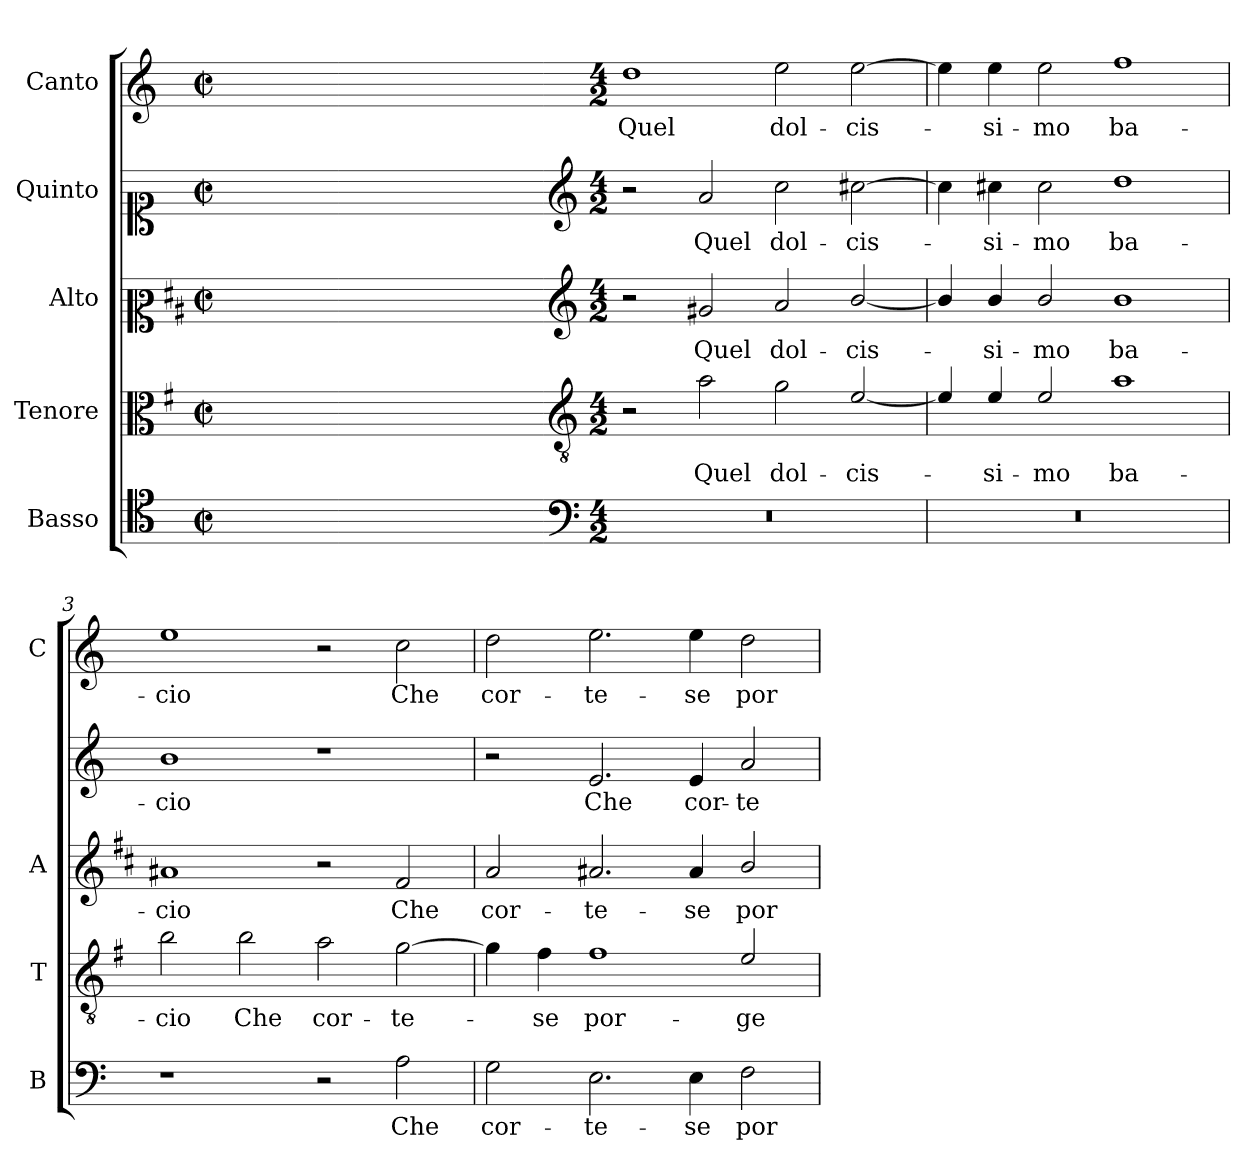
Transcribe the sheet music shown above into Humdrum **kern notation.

**kern	**text	**kern	**text	**kern	**text	**kern	**text	**kern	**text
*part5	*part5	*part4	*part4	*part3	*part3	*part2	*part2	*part1	*part1
*staff5	*staff5	*staff4	*staff4	*staff3	*staff3	*staff2	*staff2	*staff1	*staff1
*I"Basso	*	*I"Tenore	*	*I"Alto	*	*I"Quinto	*	*I"Canto	*
*I'B	*	*I'T	*	*I'A	*	*	*	*I'C	*
*clefC4	*	*clefC3	*	*clefC2	*	*clefC1	*	*clefG2	*
*	*	*ITrd4c7	*	*ITrd1c2	*	*	*	*	*
*k[]	*	*k[]	*	*k[]	*	*k[]	*	*k[]	*
*C:	*	*C:	*	*C:	*	*C:	*	*C:	*
*M2/2	*	*M2/2	*	*M2/2	*	*M2/2	*	*M2/2	*
*met(c|)	*	*met(c|)	*	*met(c|)	*	*met(c|)	*	*met(c|)	*
=	=	=	=	=	=	=	=	=	=
1ryy	.	1ryy	.	1ryy	.	1ryy	.	1ryy	.
=1X-	=1X-	=1X-	=1X-	=1X-	=1X-	=1X-	=1X-	=1X-	=1X-
4ryy	.	4ryy	.	4ryy	.	4ryy	.	4ryy	.
4ryy	.	4ryy	.	4ryy	.	4ryy	.	4ryy	.
4ryy	.	4ryy	.	4ryy	.	4ryy	.	4ryy	.
4ryy	.	4ryy	.	4ryy	.	4ryy	.	4ryy	.
=1-	=1-	=1-	=1-	=1-	=1-	=1-	=1-	=1-	=1-
*clefF4	*	*clefGv2	*	*clefG2	*	*clefG2	*	*	*
*M4/2	*	*M4/2	*	*M4/2	*	*M4/2	*	*M4/2	*
!	!	!	!	!	!	!	!	!	!LO:LY:b
0r	.	2r	.	2r	.	2r	.	1dd	Quel
!	!	!	!LO:LY:b	!	!LO:LY:b	!	!LO:LY:b	!	!
.	.	2d\	Quel	2f#X/	Quel	2a/	Quel	.	.
!	!	!	!LO:LY:b	!	!LO:LY:b	!	!LO:LY:b	!	!LO:LY:b
.	.	2c\	dol-	2g/	dol-	2cc\	dol-	2ee\	dol-
!	!	!	!LO:LY:b	!	!LO:LY:b	!	!LO:LY:b	!	!LO:LY:b
.	.	[2A/	-cis-	[2a/	-cis-	[2cc#X\	-cis-	[2ee\	-cis-
=2	=2	=2	=2	=2	=2	=2	=2	=2	=2
0r	.	4A/]	.	4a/]	.	4cc#\]	.	4ee\]	.
!	!	!	!LO:LY:b	!	!LO:LY:b	!	!LO:LY:b	!	!LO:LY:b
.	.	4A/	-si-	4a/	-si-	4cc#X\	-si-	4ee\	-si-
!	!	!	!LO:LY:b	!	!LO:LY:b	!	!LO:LY:b	!	!LO:LY:b
.	.	2A/	-mo	2a/	-mo	2cc#\	-mo	2ee\	-mo
!	!	!	!LO:LY:b	!	!LO:LY:b	!	!LO:LY:b	!	!LO:LY:b
.	.	1d	ba-	1a	ba-	1dd	ba-	1ff	ba-
=3	=3	=3	=3	=3	=3	=3	=3	=3	=3
!	!	!	!LO:LY:b	!	!LO:LY:b	!	!LO:LY:b	!	!LO:LY:b
1r	.	2e\	-cio	1g#X	-cio	1b	-cio	1ee	-cio
!	!	!	!LO:LY:b	!	!	!	!	!	!
.	.	2e\	Che	.	.	.	.	.	.
!	!	!	!LO:LY:b	!	!	!	!	!	!
2r	.	2d\	cor-	2r	.	1r	.	2r	.
!	!LO:LY:b	!	!LO:LY:b	!	!LO:LY:b	!	!	!	!LO:LY:b
2A\	Che	[2c\	-te-	2e/	Che	.	.	2cc\	Che
=4	=4	=4	=4	=4	=4	=4	=4	=4	=4
!	!LO:LY:b	!	!	!	!LO:LY:b	!	!	!	!LO:LY:b
2G\	cor-	4c\]	.	2g/	cor-	2r	.	2dd\	cor-
!	!	!	!LO:LY:b	!	!	!	!	!	!
.	.	4B\	-se	.	.	.	.	.	.
!	!LO:LY:b	!	!LO:LY:b	!	!LO:LY:b	!	!LO:LY:b	!	!LO:LY:b
2.E\	-te-	1B	por-	2.g#X/	-te-	2.e/	Che	2.ee\	-te-
!	!LO:LY:b	!	!	!	!LO:LY:b	!	!LO:LY:b	!	!LO:LY:b
4E\	-se	.	.	4g#/	-se	4e/	cor-	4ee\	-se
!	!LO:LY:b	!	!LO:LY:b	!	!LO:LY:b	!	!LO:LY:b	!	!LO:LY:b
2F\	por-	2A/	-ge-	2a/	por-	2a/	-te-	2dd\	por-
=	=	=	=	=	=	=	=	=	=
*-	*-	*-	*-	*-	*-	*-	*-	*-	*-
